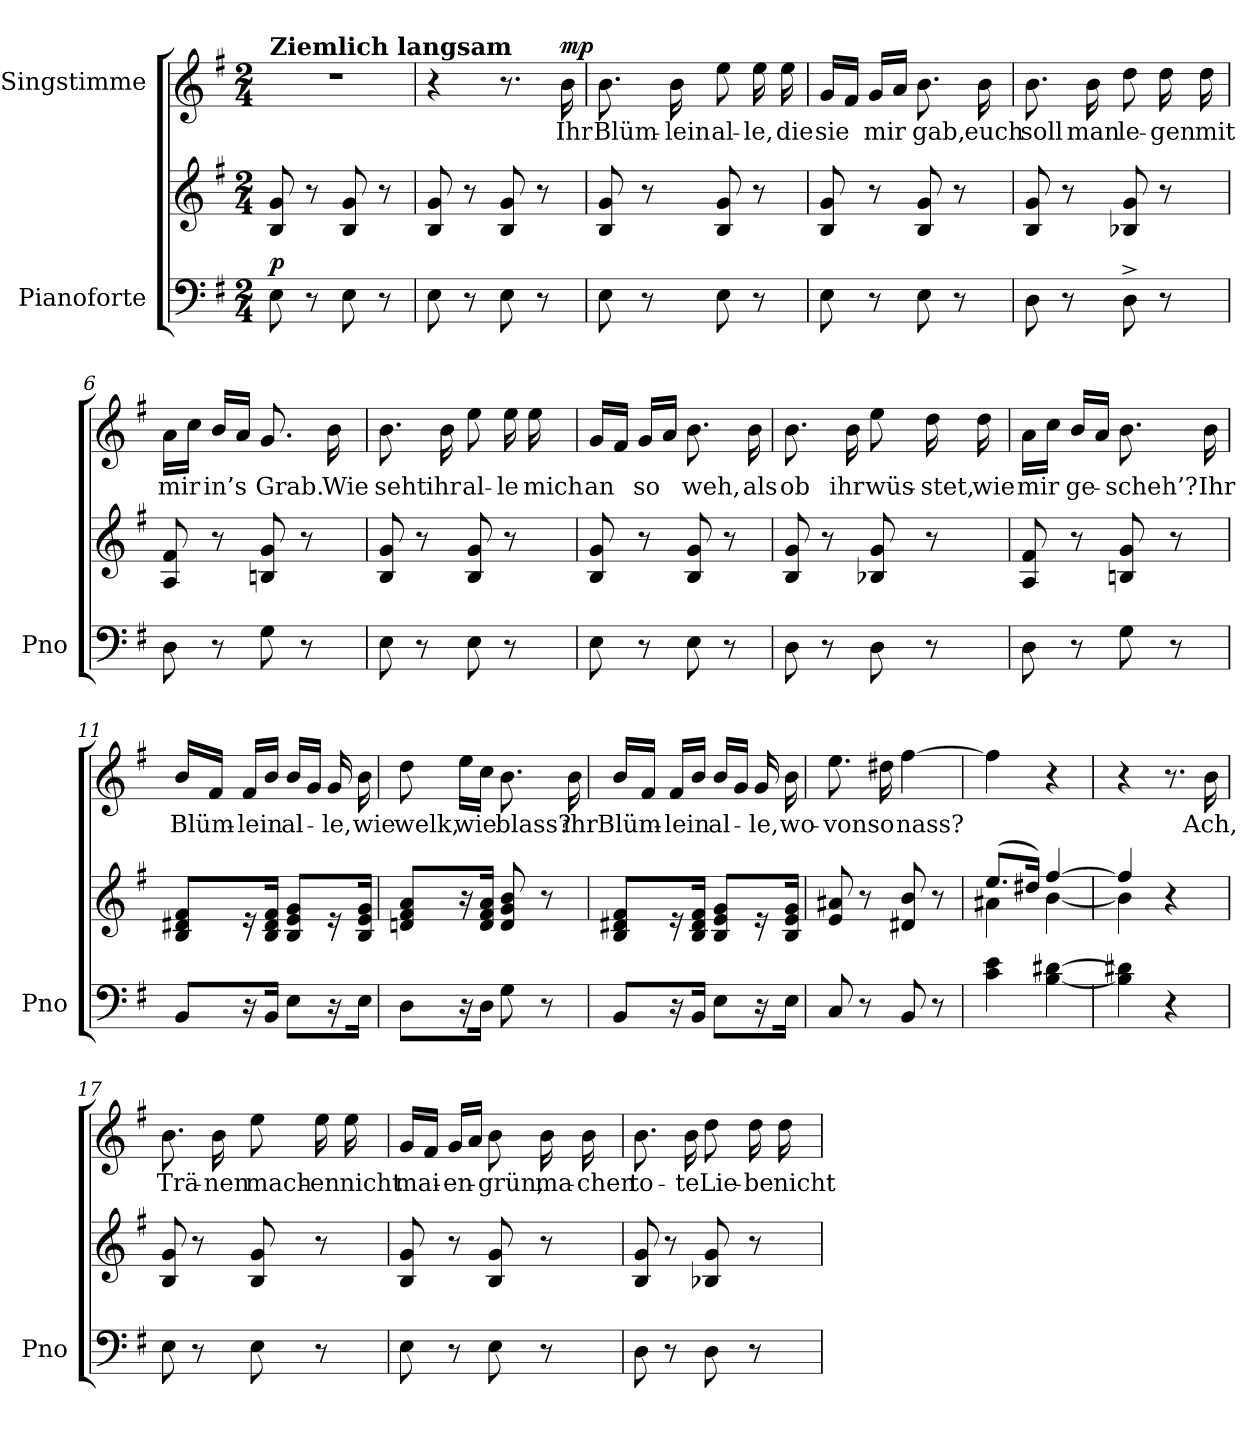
**kern	**kern	**dynam	**kern	**text	**dynam
*part2	*part2	*part2	*part1	*part1	*part1
*staff3	*staff2	*staff2/3	*staff1	*staff1	*staff1
*I"Pianoforte	*	*	*I"Singstimme	*	*
*I'Pno	*	*	*	*	*
*clefF4	*clefG2	*	*clefG2	*	*
*k[f#]	*k[f#]	*	*k[f#]	*	*
*M2/4	*M2/4	*	*M2/4	*	*
=1	=1	=1	=1	=1	=1
!	!	!	!LO:TX:a:B:t=Ziemlich langsam	!	!
!	!	!LO:DY:a=2	!	!	!
8E\	8B/ 8g/	p	2r	.	.
8r	8r	.	.	.	.
8E\	8B/ 8g/	.	.	.	.
8r	8r	.	.	.	.
=2	=2	=2	=2	=2	=2
8E\	8B/ 8g/	.	4r	.	.
8r	8r	.	.	.	.
8E\	8B/ 8g/	.	8.r	.	.
8r	8r	.	.	.	.
!	!	!	!	!LO:LY:b	!LO:DY:a
.	.	.	16b\	Ihr	mp
=3	=3	=3	=3	=3	=3
!	!	!	!	!LO:LY:b	!
8E\	8B/ 8g/	.	8.b\	Blüm-	.
8r	8r	.	.	.	.
!	!	!	!	!LO:LY:b	!
.	.	.	16b\	-lein	.
!	!	!	!	!LO:LY:b	!
8E\	8B/ 8g/	.	8ee\	al-	.
!	!	!	!	!LO:LY:b	!
8r	8r	.	16ee\	-le,	.
!	!	!	!	!LO:LY:b	!
.	.	.	16ee\	die	.
=4	=4	=4	=4	=4	=4
!	!	!	!	!LO:LY:b	!
8E\	8B/ 8g/	.	16g/LL	sie	.
.	.	.	16f#/JJ	.	.
!	!	!	!	!LO:LY:b	!
8r	8r	.	16g/LL	mir	.
.	.	.	16a/JJ	.	.
!	!	!	!	!LO:LY:b	!
8E\	8B/ 8g/	.	8.b\	gab,	.
8r	8r	.	.	.	.
!	!	!	!	!LO:LY:b	!
.	.	.	16b\	euch	.
=5	=5	=5	=5	=5	=5
!	!	!	!	!LO:LY:b	!
8D\	8B/ 8g/	.	8.b\	soll	.
8r	8r	.	.	.	.
!	!	!	!	!LO:LY:b	!
.	.	.	16b\	man	.
!	!	!	!	!LO:LY:b	!
8D^\	8B-X/ 8g/	.	8dd\	le-	.
!	!	!	!	!LO:LY:b	!
8r	8r	.	16dd\	-gen	.
!	!	!	!	!LO:LY:b	!
.	.	.	16dd\	mit	.
!!LO:LB:g=z
=6	=6	=6	=6	=6	=6
!	!	!	!	!LO:LY:b	!
8D\	8A/ 8f#/	.	16a\LL	mir	.
.	.	.	16cc\JJ	.	.
!	!	!	!	!LO:LY:b	!
8r	8r	.	16b/LL	in’s	.
.	.	.	16a/JJ	.	.
!	!	!	!	!LO:LY:b	!
8G\	8Bn/ 8g/	.	8.g/	Grab.	.
8r	8r	.	.	.	.
!	!	!	!	!LO:LY:b	!
.	.	.	16b\	Wie	.
=7	=7	=7	=7	=7	=7
!	!	!	!	!LO:LY:b	!
8E\	8B/ 8g/	.	8.b\	seht	.
8r	8r	.	.	.	.
!	!	!	!	!LO:LY:b	!
.	.	.	16b\	ihr	.
!	!	!	!	!LO:LY:b	!
8E\	8B/ 8g/	.	8ee\	al-	.
!	!	!	!	!LO:LY:b	!
8r	8r	.	16ee\	-le	.
!	!	!	!	!LO:LY:b	!
.	.	.	16ee\	mich	.
=8	=8	=8	=8	=8	=8
!	!	!	!	!LO:LY:b	!
8E\	8B/ 8g/	.	16g/LL	an	.
.	.	.	16f#/JJ	.	.
!	!	!	!	!LO:LY:b	!
8r	8r	.	16g/LL	so	.
.	.	.	16a/JJ	.	.
!	!	!	!	!LO:LY:b	!
8E\	8B/ 8g/	.	8.b\	weh,	.
8r	8r	.	.	.	.
!	!	!	!	!LO:LY:b	!
.	.	.	16b\	als	.
=9	=9	=9	=9	=9	=9
!	!	!	!	!LO:LY:b	!
8D\	8B/ 8g/	.	8.b\	ob	.
8r	8r	.	.	.	.
!	!	!	!	!LO:LY:b	!
.	.	.	16b\	ihr	.
!	!	!	!	!LO:LY:b	!
8D\	8B-X/ 8g/	.	8ee\	wüs-	.
!	!	!	!	!LO:LY:b	!
8r	8r	.	16dd\	-stet,	.
!	!	!	!	!LO:LY:b	!
.	.	.	16dd\	wie	.
=10	=10	=10	=10	=10	=10
!	!	!	!	!LO:LY:b	!
8D\	8A/ 8f#/	.	16a\LL	mir	.
.	.	.	16cc\JJ	.	.
!	!	!	!	!LO:LY:b	!
8r	8r	.	16b/LL	ge-	.
.	.	.	16a/JJ	.	.
!	!	!	!	!LO:LY:b	!
8G\	8Bn/ 8g/	.	8.b\	-scheh’?	.
8r	8r	.	.	.	.
!	!	!	!	!LO:LY:b	!
.	.	.	16b\	Ihr	.
!!LO:LB:g=z
=11	=11	=11	=11	=11	=11
!	!	!	!	!LO:LY:b	!
8BB/L	8B/ 8d#X/ 8f#/L	.	16b/LL	Blüm-	.
.	.	.	16f#/JJ	.	.
!	!	!	!	!LO:LY:b	!
16r	16r	.	16f#/LL	-lein	.
16BB/Jk	16B/ 16d#/ 16f#/Jk	.	16b/JJ	.	.
!	!	!	!	!LO:LY:b	!
8E\L	8B/ 8e/ 8g/L	.	16b/LL	al-	.
.	.	.	16g/JJ	.	.
!	!	!	!	!LO:LY:b	!
16r	16r	.	16g/	-le,	.
!	!	!	!	!LO:LY:b	!
16E\Jk	16B/ 16e/ 16g/Jk	.	16b\	wie	.
=12	=12	=12	=12	=12	=12
!	!	!	!	!LO:LY:b	!
8D\L	8dn/ 8f#/ 8a/L	.	8dd\	welk,	.
!	!	!	!	!LO:LY:b	!
16r	16r	.	16ee\LL	wie	.
16D\Jk	16d/ 16f#/ 16a/Jk	.	16cc\JJ	.	.
!	!	!	!	!LO:LY:b	!
8G\	8d/ 8g/ 8b/	.	8.b\	blass?	.
8r	8r	.	.	.	.
!	!	!	!	!LO:LY:b	!
.	.	.	16b\	ihr	.
=13	=13	=13	=13	=13	=13
!	!	!	!	!LO:LY:b	!
8BB/L	8B/ 8d#X/ 8f#/L	.	16b/LL	Blüm-	.
.	.	.	16f#/JJ	.	.
!	!	!	!	!LO:LY:b	!
16r	16r	.	16f#/LL	-lein	.
16BB/Jk	16B/ 16d#/ 16f#/Jk	.	16b/JJ	.	.
!	!	!	!	!LO:LY:b	!
8E\L	8B/ 8e/ 8g/L	.	16b/LL	al-	.
.	.	.	16g/JJ	.	.
!	!	!	!	!LO:LY:b	!
16r	16r	.	16g/	-le,	.
!	!	!	!	!LO:LY:b	!
16E\Jk	16B/ 16e/ 16g/Jk	.	16b\	wo-	.
=14	=14	=14	=14	=14	=14
!	!	!	!	!LO:LY:b	!
8C/	8e/ 8a#X/	.	8.ee\	-von	.
8r	8r	.	.	.	.
!	!	!	!	!LO:LY:b	!
.	.	.	16dd#X\	so	.
!	!	!	!	!LO:LY:b	!
8BB/	8d#X/ 8b/	.	[4ff#\	nass?	.
8r	8r	.	.	.	.
=15	=15	=15	=15	=15	=15
*	*^	*	*	*	*
4c\ 4e\	(>8.ee/L	4a#X\	.	4ff#\]	.	.
.	16dd#X/Jk)	.	.	.	.	.
[4B\ [4d#X\	[4ff#/	[4b\	.	4r	.	.
!!LO:LB:g=z
=16	=16	=16	=16	=16	=16	=16
4B\] 4d#X\]	4ff#/]	4b\]	.	4r	.	.
4r	4r	4ryy	.	8.r	.	.
!	!	!	!	!	!LO:LY:b	!
.	.	.	.	16b\	Ach,	.
*	*v	*v	*	*	*	*
=17	=17	=17	=17	=17	=17
!	!	!	!	!LO:LY:b	!
8E\	8B/ 8g/	.	8.b\	Trä-	.
8r	8r	.	.	.	.
!	!	!	!	!LO:LY:b	!
.	.	.	16b\	-nen	.
!	!	!	!	!LO:LY:b	!
8E\	8B/ 8g/	.	8ee\	mach-	.
!	!	!	!	!LO:LY:b	!
8r	8r	.	16ee\	-en	.
!	!	!	!	!LO:LY:b	!
.	.	.	16ee\	nicht	.
=18	=18	=18	=18	=18	=18
!	!	!	!	!LO:LY:b	!
8E\	8B/ 8g/	.	16g/LL	mai-	.
.	.	.	16f#/JJ	.	.
!	!	!	!	!LO:LY:b	!
8r	8r	.	16g/LL	-en-	.
.	.	.	16a/JJ	.	.
!	!	!	!	!LO:LY:b	!
8E\	8B/ 8g/	.	8b\	-grün,	.
!	!	!	!	!LO:LY:b	!
8r	8r	.	16b\	-ma-	.
!	!	!	!	!LO:LY:b	!
.	.	.	16b\	-chen	.
=19	=19	=19	=19	=19	=19
!	!	!	!	!LO:LY:b	!
8D\	8B/ 8g/	.	8.b\	to-	.
8r	8r	.	.	.	.
!	!	!	!	!LO:LY:b	!
.	.	.	16b\	-te	.
!	!	!	!	!LO:LY:b	!
8D\	8B-X/ 8g/	.	8dd\	Lie-	.
!	!	!	!	!LO:LY:b	!
8r	8r	.	16dd\	-be	.
!	!	!	!	!LO:LY:b	!
.	.	.	16dd\	nicht	.
=	=	=	=	=	=
*-	*-	*-	*-	*-	*-
